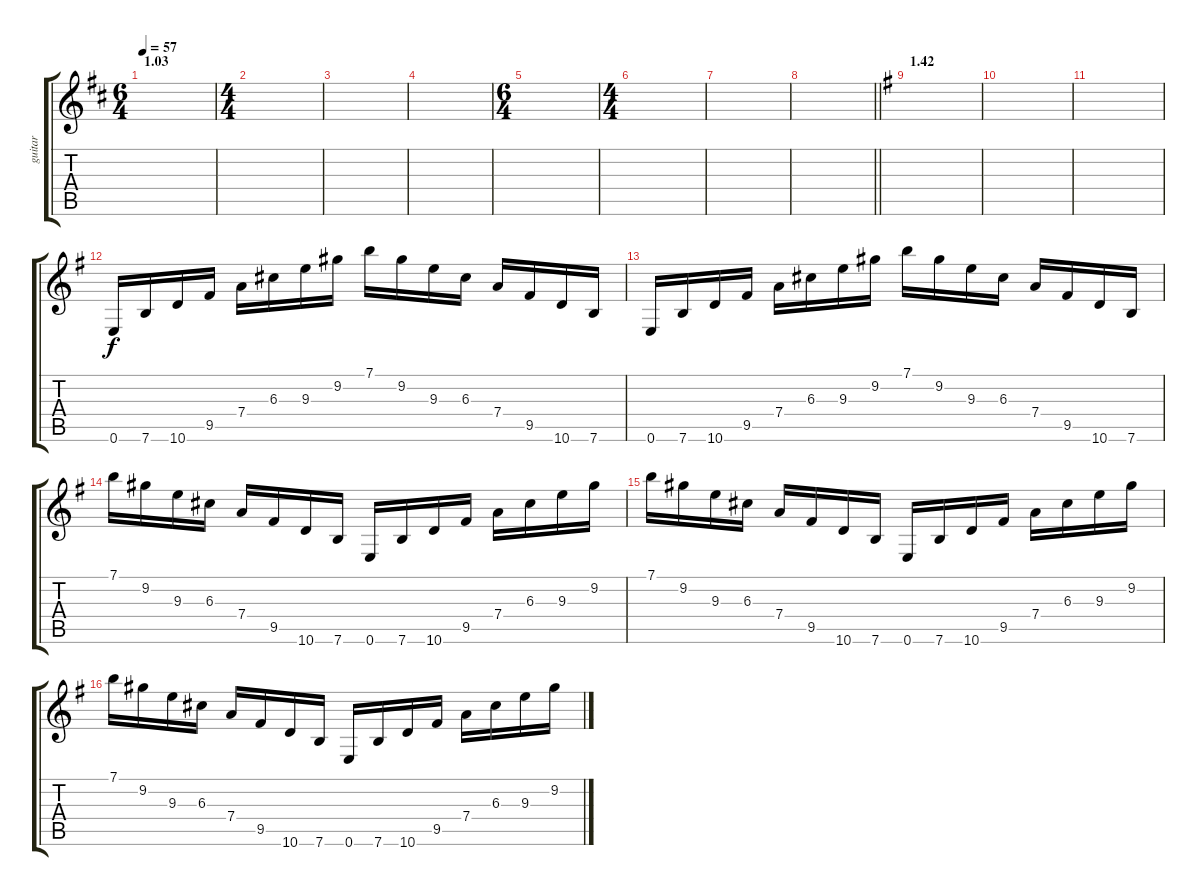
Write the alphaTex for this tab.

\track ("guitar" "guitar") {instrument acousticguitarnylon}
\staff {score tabs}
\tuning (E4 B3 G3 D3 A2 E2) {hide}
\ts (6 4)
\section ("" "1.03")
\tempo 57
\clef g2
\ks d
|
\ts (4 4)
|
|
|
\ts (6 4)
|
\ts (4 4)
|
|
\barLineRight lightlight
|
\section ("" "1.42")
\ks g
|
|
|
0.6.16 7.6.16 10.6.16 9.5.16 7.4.16 6.3.16 9.3.16 9.2.16 7.1.16 9.2.16 9.3.16 6.3.16 7.4.16 9.5.16 10.6.16 7.6.16 |
0.6.16 7.6.16 10.6.16 9.5.16 7.4.16 6.3.16 9.3.16 9.2.16 7.1.16 9.2.16 9.3.16 6.3.16 7.4.16 9.5.16 10.6.16 7.6.16 |
7.1.16 9.2.16 9.3.16 6.3.16 7.4.16 9.5.16 10.6.16 7.6.16 0.6.16 7.6.16 10.6.16 9.5.16 7.4.16 6.3.16 9.3.16 9.2.16 |
7.1.16 9.2.16 9.3.16 6.3.16 7.4.16 9.5.16 10.6.16 7.6.16 0.6.16 7.6.16 10.6.16 9.5.16 7.4.16 6.3.16 9.3.16 9.2.16 |
7.1.16 9.2.16 9.3.16 6.3.16 7.4.16 9.5.16 10.6.16 7.6.16 0.6.16 7.6.16 10.6.16 9.5.16 7.4.16 6.3.16 9.3.16 9.2.16
